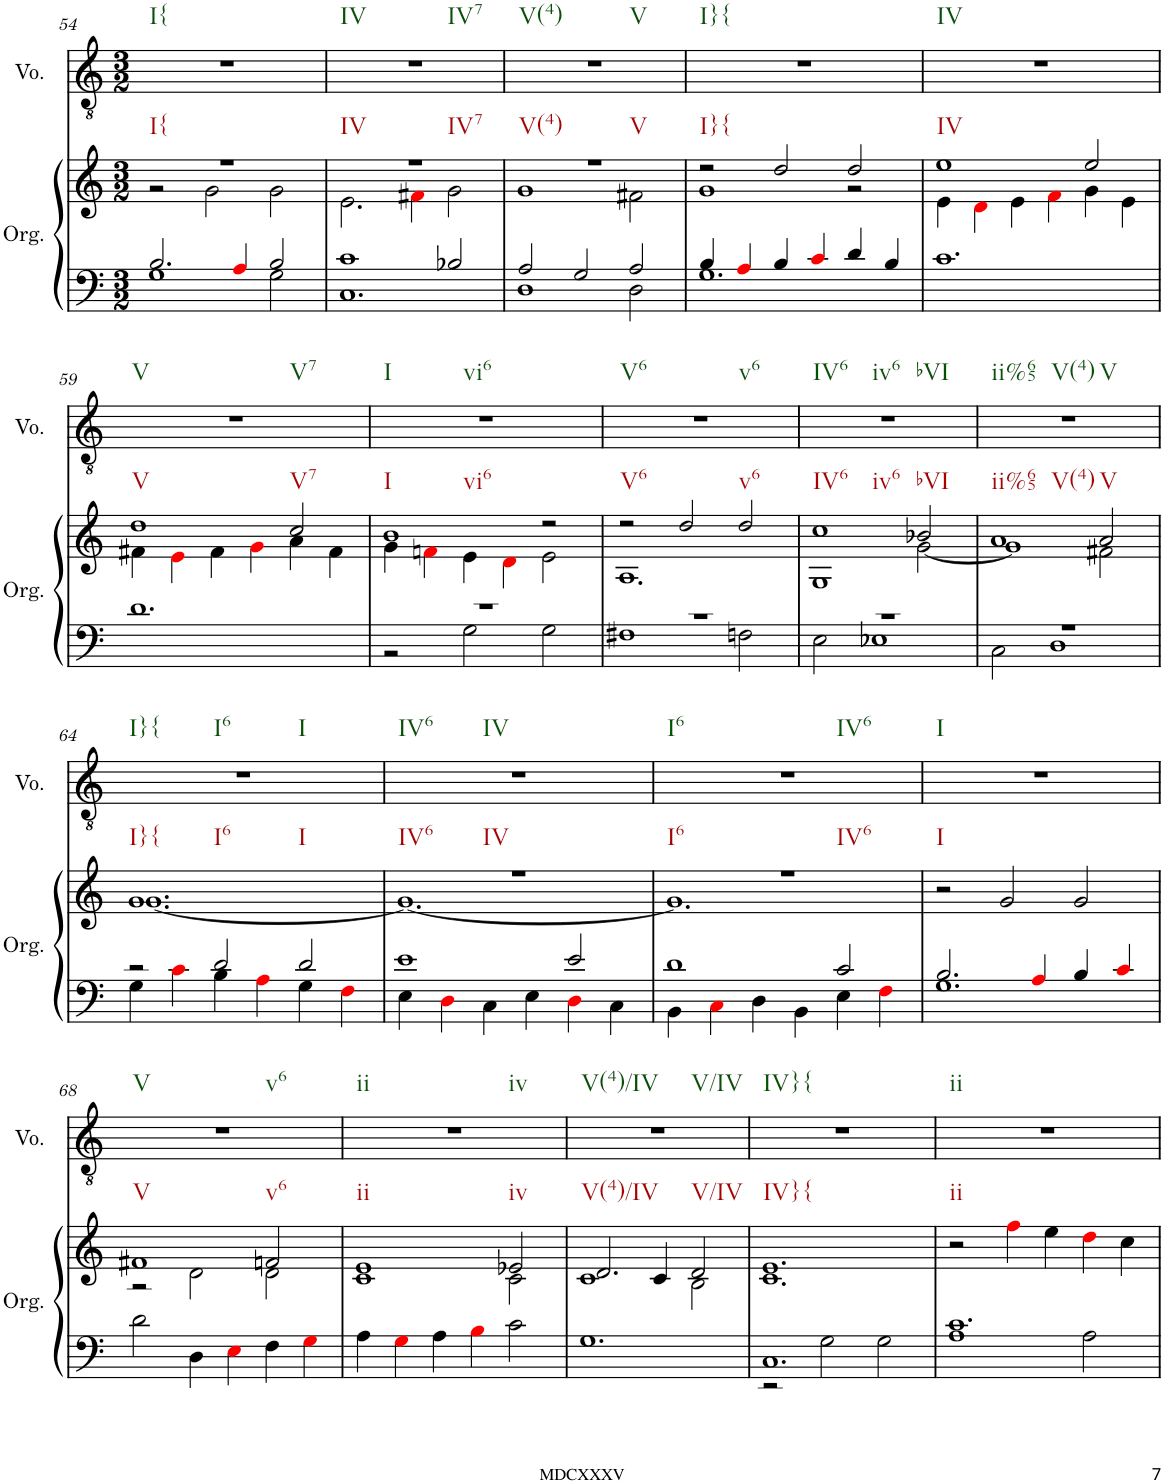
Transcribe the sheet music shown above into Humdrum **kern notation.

**kern	**kern	**kern
*part2	*part2	*part1
*staff3	*staff2	*staff1
*I"Organ	*	*I"Voice
*I'Org.	*	*I'Vo.
!!LO:PB:g=z
*clefF4	*clefG2	*clefGv2
*k[]	*k[]	*k[]
*M3/2	*M3/2	*M3/2
=54	=54	=54
*^	*^	*
!	!	!	!	!LO:TX:b:t=I{
!	!	!LO:TX:b:t=I{	!	!
2.B/	1G	1.r	2r	1.r
.	.	.	2g\	.
4Ai/	.	.	.	.
2B/	2G\	.	2g\	.
=55	=55	=55	=55	=55
!	!	!	!	!LO:TX:b:t=IV
!	!	!	!	!LO:TX:b:t=IV7
!	!	!LO:TX:b:t=IV	!	!
!	!	!LO:TX:b:t=IV7	!	!
1c	1.C	1.r	2.e\	1.r
.	.	.	4f#Xi\	.
2B-X/	.	.	2g\	.
=56	=56	=56	=56	=56
!	!	!	!	!LO:TX:b:t=V(4)
!	!	!	!	!LO:TX:b:t=V
!	!	!LO:TX:b:t=V(4)	!	!
!	!	!LO:TX:b:t=V	!	!
2A/	1D	1.r	1g	1.r
2G/	.	.	.	.
2A/	2D\	.	2f#X\	.
=57	=57	=57	=57	=57
!	!	!	!	!LO:TX:b:t=I}{
!	!	!LO:TX:b:t=I}{	!	!
4B/	1.G	2r	1g	1.r
4Ai/	.	.	.	.
4B/	.	2dd/	.	.
4ci/	.	.	.	.
4d/	.	2dd/	2r	.
4B/	.	.	.	.
*v	*v	*	*	*
=58	=58	=58	=58
!	!	!	!LO:TX:b:t=IV
!	!LO:TX:b:t=IV	!	!
1.c	1ee	4e\	1.r
.	.	4di\	.
.	.	4e\	.
.	.	4fi\	.
.	2ee/	4g\	.
.	.	4e\	.
!!LO:LB:g=z
=59	=59	=59	=59
!	!	!	!LO:TX:b:t=V
!	!	!	!LO:TX:b:t=V7
!	!LO:TX:b:t=V	!	!
1.d	1dd	4f#X\	1.r
.	.	4ei\	.
.	.	4f#\	.
.	.	4gi\	.
!	!LO:TX:b:t=V7	!	!
.	2cc/	4a\	.
.	.	4f#\	.
=60	=60	=60	=60
*^	*	*	*
!	!	!	!	!LO:TX:b:t=I
!	!	!	!	!LO:TX:b:t=vi6
!	!	!LO:TX:b:t=I	!	!
!	!	!LO:TX:b:t=vi6	!	!
1.r	2r	1b	4g\	1.r
.	.	.	4fni\	.
.	2G\	.	4e\	.
.	.	.	4di\	.
.	2G\	2r	2e\	.
=61	=61	=61	=61	=61
!	!	!	!	!LO:TX:b:t=V6
!	!	!	!	!LO:TX:b:t=v6
!	!	!LO:TX:b:t=V6	!	!
1.r	1F#X	2r	1.A	1.r
.	.	2dd/	.	.
!	!	!LO:TX:b:t=v6	!	!
.	2Fn\	2dd/	.	.
=62	=62	=62	=62	=62
!	!	!	!	!LO:TX:b:t=IV6
!	!	!	!	!LO:TX:b:t=iv6
!	!	!	!	!LO:TX:b:t=bVI
!	!	!LO:TX:b:t=IV6	!	!
!	!	!LO:TX:b:t=iv6	!	!
1.r	2E\	1cc	1G	1.r
.	1E-X	.	.	.
!	!	!LO:TX:b:t=bVI	!	!
.	.	2b-X/	[2g\	.
=63	=63	=63	=63	=63
!	!	!	!	!LO:TX:b:t=ii%65
!	!	!	!	!LO:TX:b:t=V(4)
!	!	!	!	!LO:TX:b:t=V
!	!	!LO:TX:b:t=ii%65	!	!
!	!	!LO:TX:b:t=V(4)	!	!
1.r	2C\	1a	1g]	1.r
.	1D	.	.	.
!	!	!LO:TX:b:t=V	!	!
.	.	2a/	2f#X\	.
!!LO:LB:g=z
=64	=64	=64	=64	=64
!	!	!	!	!LO:TX:b:t=I}{
!	!	!	!	!LO:TX:b:t=I6
!	!	!	!	!LO:TX:b:t=I
!	!	!LO:TX:b:t=I}{	!	!
!	!	!LO:TX:b:t=I6	!	!
!	!	!LO:TX:b:t=I	!	!
2r	4G\	1.g	[1.g	1.r
.	4ci\	.	.	.
2d/	4B\	.	.	.
.	4Ai\	.	.	.
2d/	4G\	.	.	.
.	4Fi\	.	.	.
=65	=65	=65	=65	=65
!	!	!	!	!LO:TX:b:t=IV6
!	!	!	!	!LO:TX:b:t=IV
!	!	!LO:TX:b:t=IV6	!	!
!	!	!LO:TX:b:t=IV	!	!
1e	4E\	1.r	1.g_	1.r
.	4Di\	.	.	.
.	4C\	.	.	.
.	4E\	.	.	.
2e/	4Di\	.	.	.
.	4C\	.	.	.
=66	=66	=66	=66	=66
!	!	!	!	!LO:TX:b:t=I6
!	!	!	!	!LO:TX:b:t=IV6
!	!	!LO:TX:b:t=I6	!	!
!	!	!LO:TX:b:t=IV6	!	!
1d	4BB\	1.r	1.g]	1.r
.	4Ci\	.	.	.
.	4D\	.	.	.
.	4BB\	.	.	.
2c/	4E\	.	.	.
.	4Fi\	.	.	.
*	*	*v	*v	*
=67	=67	=67	=67
!	!	!	!LO:TX:b:t=I
!	!	!LO:TX:b:t=I	!
2.B/	1.G	2r	1.r
.	.	2g/	.
4Ai/	.	.	.
4B/	.	2g/	.
4ci/	.	.	.
*v	*v	*	*
!!LO:LB:g=z
=68	=68	=68
*	*^	*
!	!	!	!LO:TX:b:t=V
!	!	!	!LO:TX:b:t=v6
!	!LO:TX:b:t=V	!	!
2d\	1f#X	2r	1.r
4D\	.	2d\	.
4Ei\	.	.	.
!	!LO:TX:b:t=v6	!	!
4F\	2fn/	2d\	.
4Gi\	.	.	.
=69	=69	=69	=69
!	!	!	!LO:TX:b:t=ii
!	!	!	!LO:TX:b:t=iv
!	!LO:TX:b:t=ii	!	!
4A\	1e	1c	1.r
4Gi\	.	.	.
4A\	.	.	.
4Bi\	.	.	.
!	!LO:TX:b:t=iv	!	!
2c\	2e-X/	2c\	.
=70	=70	=70	=70
!	!	!	!LO:TX:b:t=V(4)/IV
!	!	!	!LO:TX:b:t=V/IV
!	!LO:TX:b:t=V(4)/IV	!	!
1.G	2.d/	1c	1.r
.	4c/	.	.
!	!LO:TX:b:t=V/IV	!	!
.	2d/	2B\	.
=71	=71	=71	=71
*^	*	*	*
!	!	!	!	!LO:TX:b:t=IV}{
!	!	!LO:TX:b:t=IV}{	!	!
1.C	2r	1.e	1.c	1.r
.	2G\	.	.	.
.	2G\	.	.	.
*	*	*v	*v	*
=72	=72	=72	=72
!	!	!	!LO:TX:b:t=ii
!	!	!LO:TX:b:t=ii	!
1.c	1A	2r	1.r
.	.	4ffi\	.
.	.	4ee\	.
.	2A\	4ddi\	.
.	.	4cc\	.
*v	*v	*	*
=	=	=
*-	*-	*-
